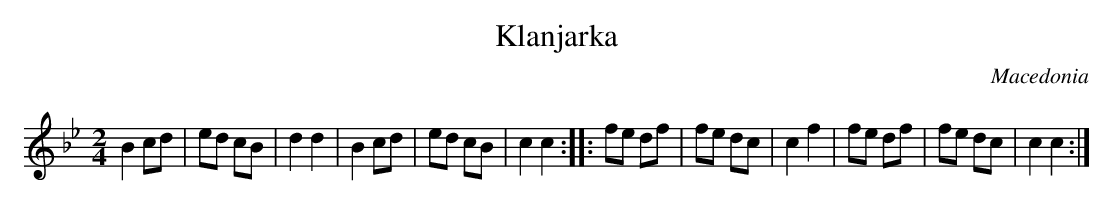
X:1
T:Klanjarka
O:Macedonia
M:2/4
L:1/8
K:CDor
B2cd|ed cB|d2d2|B2cd|ed cB|c2c2::\
fe df|fe dc|c2f2|fe df|fe dc|c2c2:|
